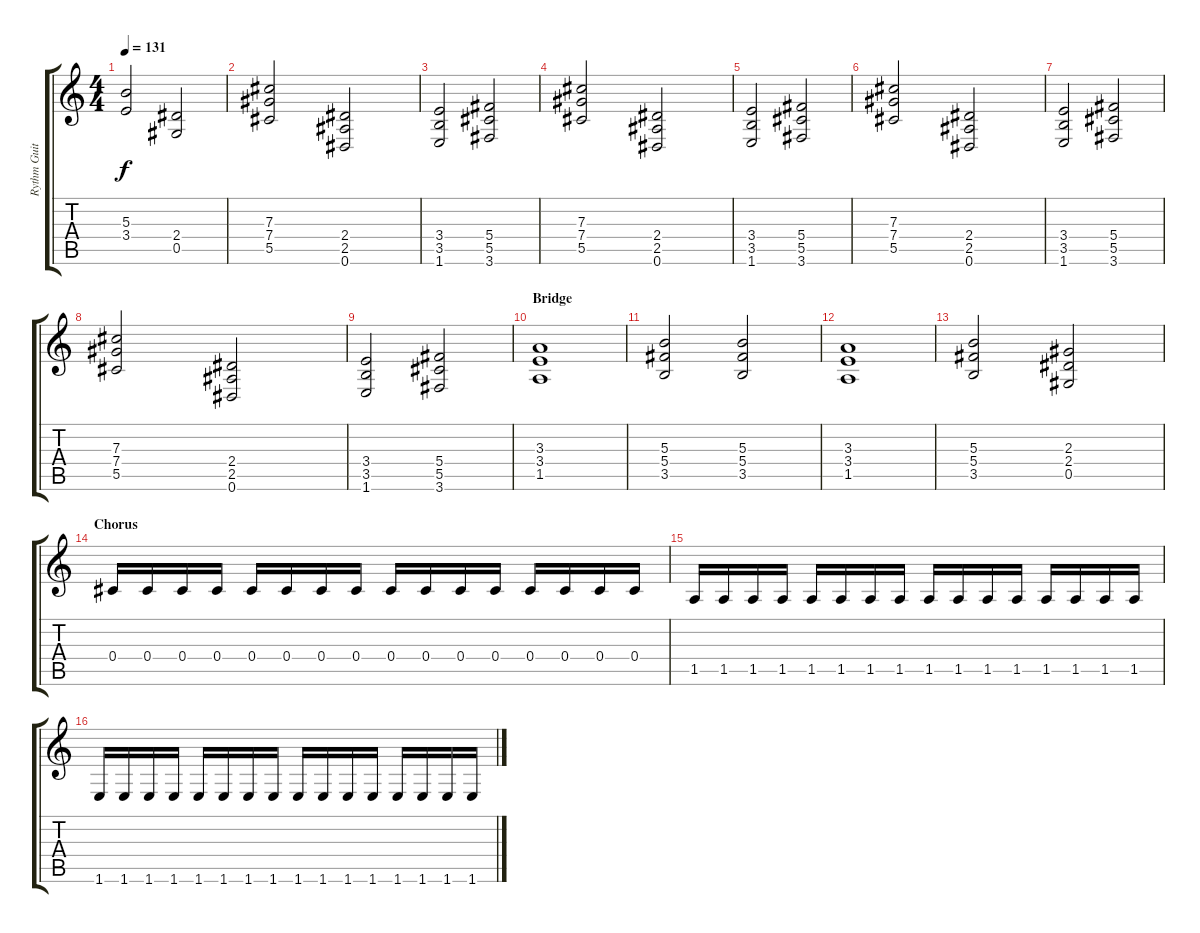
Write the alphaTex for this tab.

\track ("Rythm Guitar" "Rythm Guit") {instrument distortionguitar}
\staff {score tabs}
\tuning (Eb4 Bb3 Gb3 Db3 Ab2 Eb2) {hide}
\ts (4 4)
\tempo 131
\clef g2
\ks c
(5.3 3.4).2{dy f} (2.4 0.5).2 |
\section ("" "")
(7.3 7.4 5.5).2 (2.4 2.5 0.6).2 |
(3.4 3.5 1.6).2 (5.4 5.5 3.6).2 |
(7.3 7.4 5.5).2 (2.4 2.5 0.6).2 |
(3.4 3.5 1.6).2 (5.4 5.5 3.6).2 |
(7.3 7.4 5.5).2 (2.4 2.5 0.6).2 |
(3.4 3.5 1.6).2 (5.4 5.5 3.6).2 |
(7.3 7.4 5.5).2 (2.4 2.5 0.6).2 |
(3.4 3.5 1.6).2 (5.4 5.5 3.6).2 |
\section ("" "Bridge")
(3.3 3.4 1.5).1 |
(5.3 5.4 3.5).2 (5.3 5.4 3.5).2 |
(3.3 3.4 1.5).1 |
(5.3 5.4 3.5).2 (2.3 2.4 0.5).2 |
\section ("" "Chorus")
0.4.16 0.4.16 0.4.16 0.4.16 0.4.16 0.4.16 0.4.16 0.4.16 0.4.16 0.4.16 0.4.16 0.4.16 0.4.16 0.4.16 0.4.16 0.4.16 |
1.5.16 1.5.16 1.5.16 1.5.16 1.5.16 1.5.16 1.5.16 1.5.16 1.5.16 1.5.16 1.5.16 1.5.16 1.5.16 1.5.16 1.5.16 1.5.16 |
1.6.16 1.6.16 1.6.16 1.6.16 1.6.16 1.6.16 1.6.16 1.6.16 1.6.16 1.6.16 1.6.16 1.6.16 1.6.16 1.6.16 1.6.16 1.6.16
